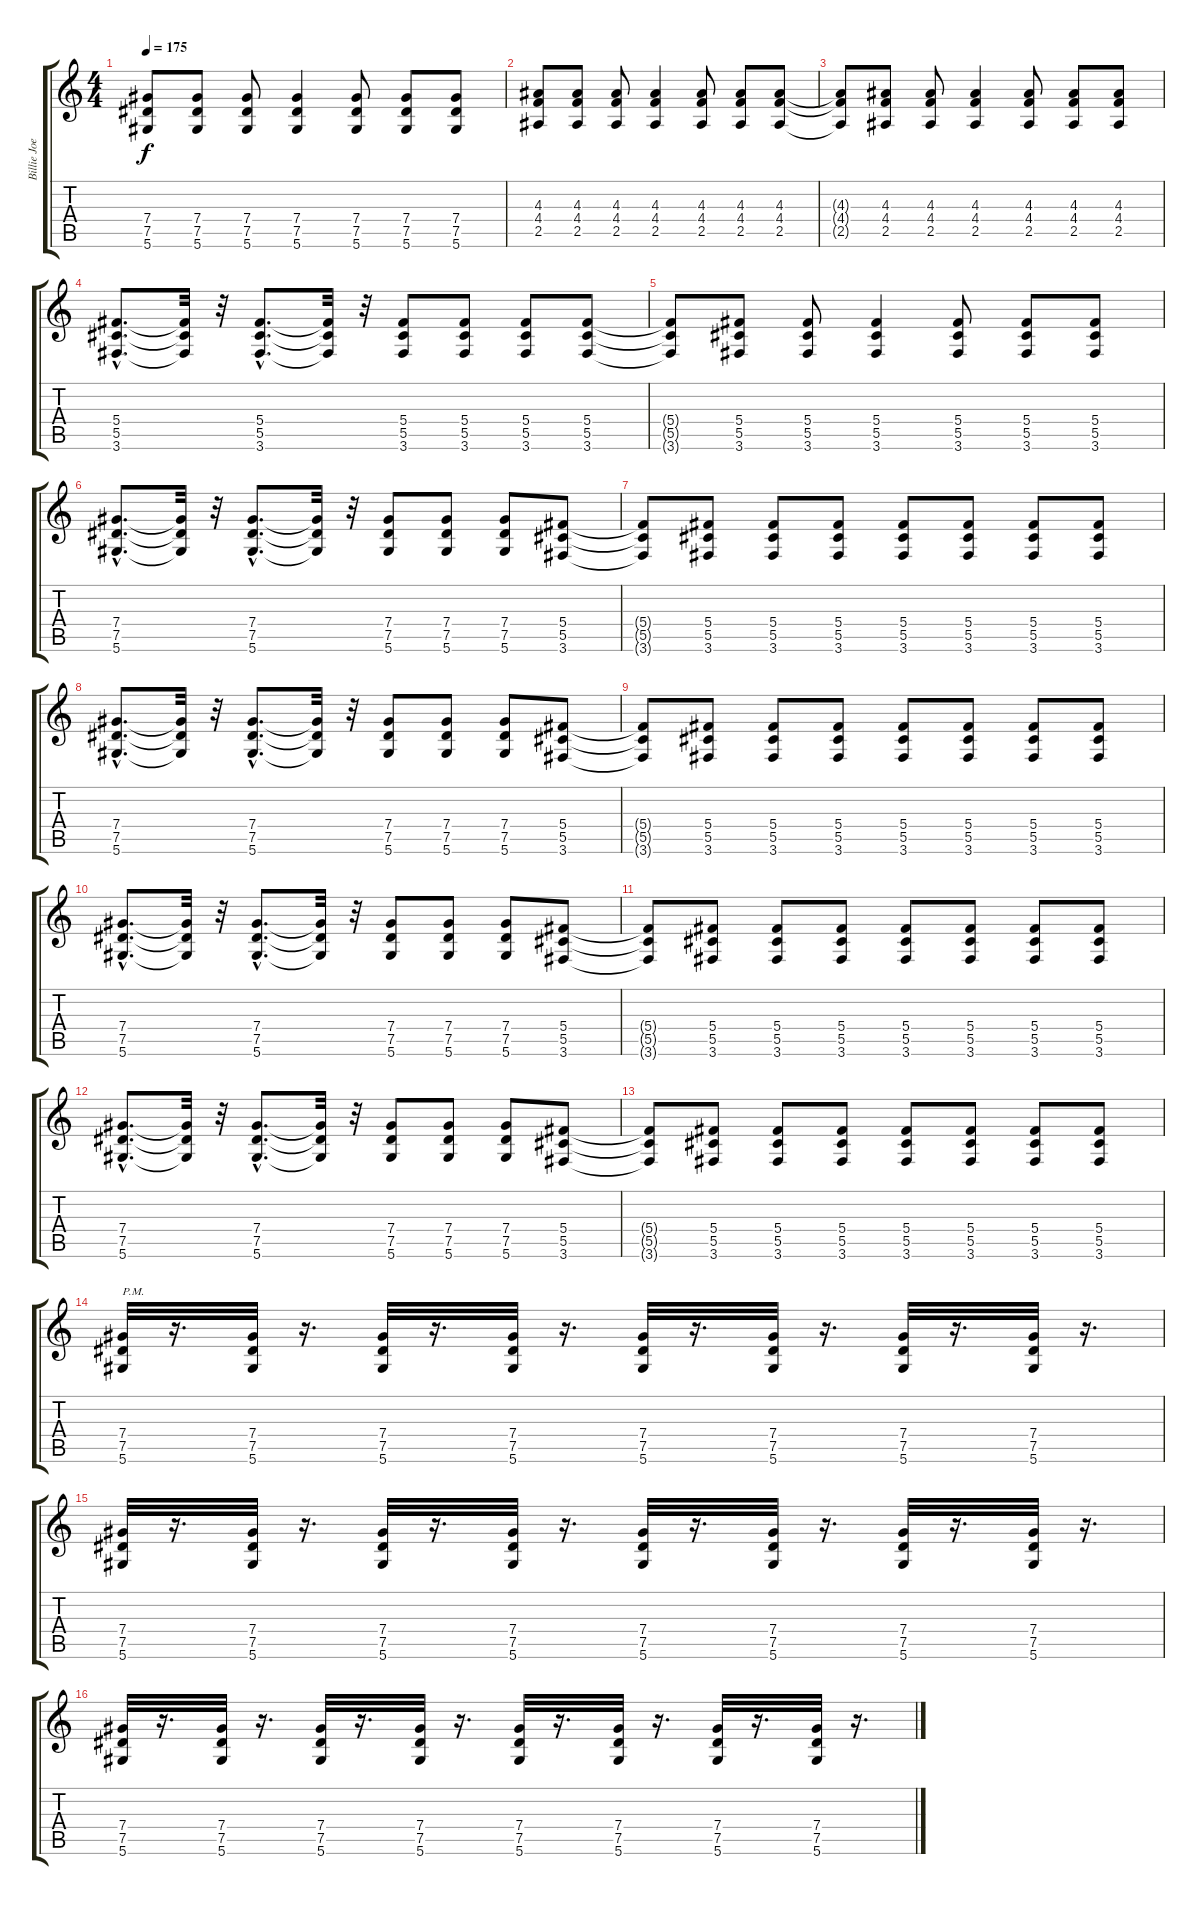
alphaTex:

\track ("Billie Joe Guitar" "Billie Joe") {instrument distortionguitar}
\staff {score tabs}
\tuning (Eb4 Bb3 Gb3 Db3 Ab2 Eb2) {hide}
\ts (4 4)
\tempo 175
\clef g2
\ks c
(7.4{t} 7.5{t} 5.6{t}).8{dy f} (7.4 7.5 5.6).8 (7.4 7.5 5.6).8 (7.4 7.5 5.6).4 (7.4 7.5 5.6).8 (7.4 7.5 5.6).8 (7.4 7.5 5.6).8 |
(4.3 4.4 2.5).8 (4.3 4.4 2.5).8 (4.3 4.4 2.5).8 (4.3 4.4 2.5).4 (4.3 4.4 2.5).8 (4.3 4.4 2.5).8 (4.3 4.4 2.5).8 |
(4.3{t} 4.4{t} 2.5{t}).8 (4.3 4.4 2.5).8 (4.3 4.4 2.5).8 (4.3 4.4 2.5).4 (4.3 4.4 2.5).8 (4.3 4.4 2.5).8 (4.3 4.4 2.5).8 |
(5.4{hac} 5.5{hac} 3.6{hac}).8{d} (5.4{t} 5.5{t} 3.6{t}).32 r.32 (5.4{hac} 5.5{hac} 3.6{hac}).8{d} (5.4{t} 5.5{t} 3.6{t}).32 r.32 (5.4 5.5 3.6).8 (5.4 5.5 3.6).8 (5.4 5.5 3.6).8 (5.4 5.5 3.6).8 |
(5.4{t} 5.5{t} 3.6{t}).8 (5.4 5.5 3.6).8 (5.4 5.5 3.6).8 (5.4 5.5 3.6).4 (5.4 5.5 3.6).8 (5.4 5.5 3.6).8 (5.4 5.5 3.6).8 |
(7.4{hac} 7.5{hac} 5.6{hac}).8{d} (7.4{t} 7.5{t} 5.6{t}).32 r.32 (7.4{hac} 7.5{hac} 5.6{hac}).8{d} (7.4{t} 7.5{t} 5.6{t}).32 r.32 (7.4 7.5 5.6).8 (7.4 7.5 5.6).8 (7.4 7.5 5.6).8 (5.4 5.5 3.6).8 |
(5.4{t} 5.5{t} 3.6{t}).8 (5.4 5.5 3.6).8 (5.4 5.5 3.6).8 (5.4 5.5 3.6).8 (5.4 5.5 3.6).8 (5.4 5.5 3.6).8 (5.4 5.5 3.6).8 (5.4 5.5 3.6).8 |
(7.4{hac} 7.5{hac} 5.6{hac}).8{d} (7.4{t} 7.5{t} 5.6{t}).32 r.32 (7.4{hac} 7.5{hac} 5.6{hac}).8{d} (7.4{t} 7.5{t} 5.6{t}).32 r.32 (7.4 7.5 5.6).8 (7.4 7.5 5.6).8 (7.4 7.5 5.6).8 (5.4 5.5 3.6).8 |
(5.4{t} 5.5{t} 3.6{t}).8 (5.4 5.5 3.6).8 (5.4 5.5 3.6).8 (5.4 5.5 3.6).8 (5.4 5.5 3.6).8 (5.4 5.5 3.6).8 (5.4 5.5 3.6).8 (5.4 5.5 3.6).8 |
(7.4{hac} 7.5{hac} 5.6{hac}).8{d} (7.4{t} 7.5{t} 5.6{t}).32 r.32 (7.4{hac} 7.5{hac} 5.6{hac}).8{d} (7.4{t} 7.5{t} 5.6{t}).32 r.32 (7.4 7.5 5.6).8 (7.4 7.5 5.6).8 (7.4 7.5 5.6).8 (5.4 5.5 3.6).8 |
(5.4{t} 5.5{t} 3.6{t}).8 (5.4 5.5 3.6).8 (5.4 5.5 3.6).8 (5.4 5.5 3.6).8 (5.4 5.5 3.6).8 (5.4 5.5 3.6).8 (5.4 5.5 3.6).8 (5.4 5.5 3.6).8 |
(7.4{hac} 7.5{hac} 5.6{hac}).8{d} (7.4{t} 7.5{t} 5.6{t}).32 r.32 (7.4{hac} 7.5{hac} 5.6{hac}).8{d} (7.4{t} 7.5{t} 5.6{t}).32 r.32 (7.4 7.5 5.6).8 (7.4 7.5 5.6).8 (7.4 7.5 5.6).8 (5.4 5.5 3.6).8 |
(5.4{t} 5.5{t} 3.6{t}).8 (5.4 5.5 3.6).8 (5.4 5.5 3.6).8 (5.4 5.5 3.6).8 (5.4 5.5 3.6).8 (5.4 5.5 3.6).8 (5.4 5.5 3.6).8 (5.4 5.5 3.6).8 |
(7.4 7.5 5.6).32{txt "P.M."} r.16{d} (7.4 7.5 5.6).32 r.16{d} (7.4 7.5 5.6).32 r.16{d} (7.4 7.5 5.6).32 r.16{d} (7.4 7.5 5.6).32 r.16{d} (7.4 7.5 5.6).32 r.16{d} (7.4 7.5 5.6).32 r.16{d} (7.4 7.5 5.6).32 r.16{d} |
(7.4 7.5 5.6).32 r.16{d} (7.4 7.5 5.6).32 r.16{d} (7.4 7.5 5.6).32 r.16{d} (7.4 7.5 5.6).32 r.16{d} (7.4 7.5 5.6).32 r.16{d} (7.4 7.5 5.6).32 r.16{d} (7.4 7.5 5.6).32 r.16{d} (7.4 7.5 5.6).32 r.16{d} |
(7.4 7.5 5.6).32 r.16{d} (7.4 7.5 5.6).32 r.16{d} (7.4 7.5 5.6).32 r.16{d} (7.4 7.5 5.6).32 r.16{d} (7.4 7.5 5.6).32 r.16{d} (7.4 7.5 5.6).32 r.16{d} (7.4 7.5 5.6).32 r.16{d} (7.4 7.5 5.6).32 r.16{d}
